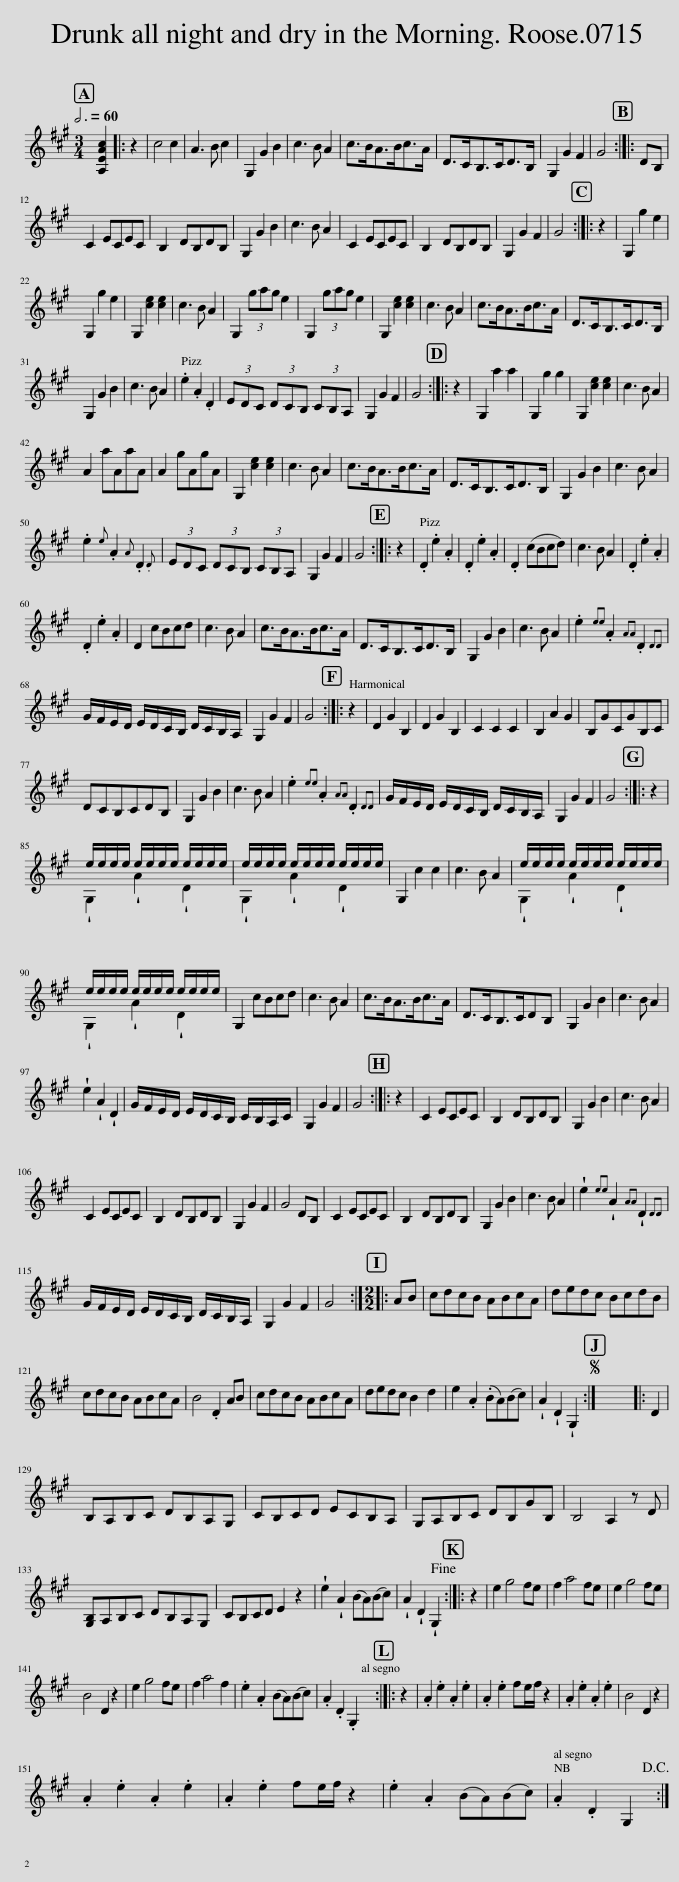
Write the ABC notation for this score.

X:1
%%score ( 1 2 )
L:1/8
Q:3/4=60
M:3/4
I:linebreak $
K:A
V:1 treble
V:2 treble
V:1
 [A,EAc]2 |: z2 | c4 c2 | A3 B c2 | G,2 G2 B2 | %5
 c3 B A2 | c>BA>Bc>A | D>CB,>CD>B, | G,2 G2 F2 | G4 :: %10
 DB, |$ C2 ECEC | B,2 DB,DB, | G,2 G2 B2 | c3 B A2 | %15
 C2 ECEC | B,2 DB,DB, | G,2 G2 F2 | G4 :: z2 | %20
 G,2 g2 e2 |$ G,2 g2 e2 | G,2 [ce]2 [ce]2 | c3 B A2 | G,2 (3gag e2 | %25
 G,2 (3gag e2 | G,2 [ce]2 [ce]2 | c3 B A2 | c>BA>Bc>A | D>CB,>CD>B, |$ %30
 G,2 G2 B2 | c3 B A2 | .e2 .A2 .D2 | (3EDC (3DCB, (3CB,A, | G,2 G2 F2 | %35
 G4 :: z2 | G,2 a2 a2 | G,2 g2 g2 | G,2 [ce]2 [ce]2 | %40
 c3 B A2 |$ A2 aAaA | A2 gAgA | G,2 [ce]2 [ce]2 | c3 B A2 | %45
 c>BA>Bc>A | D>CB,>CD>B, | G,2 G2 B2 | c3 B A2 |$ .e2{e} .A2{A} .D2{.D} | %50
 (3EDC (3DCB, (3CB,A, | G,2 G2 F2 | G4 :: z2 | .D2 .e2 .A2 | %55
 .D2 .e2 .A2 | .D2 (cBcd) | c3 B A2 | .D2 .e2 .A2 |$ .D2 .e2 .A2 | %60
 D2 cBcd | c3 B A2 | c>BA>Bc>A | D>CB,>CD>B, | G,2 G2 B2 | %65
 c3 B A2 | .e2{ee} .A2{AA} .D2{DD} |$ G/F/E/D/ E/D/C/B,/ D/C/B,/A,/ | G,2 G2 F2 | G4 :: %70
 z2 | D2 G2 B,2 | D2 G2 B,2 | C2 C2 C2 | B,2 A2 G2 | %75
 B,GCGB,C |$ DCB,CDB, | G,2 G2 B2 | c3 B A2 | .e2{ee} .A2{AA} .D2{DD} | %80
 G/F/E/D/ E/D/C/B,/ D/C/B,/A,/ | G,2 G2 F2 | G4 :: z2 |$ e/e/e/e/ e/e/e/e/ e/e/e/e/ | %85
 e/e/e/e/ e/e/e/e/ e/e/e/e/ | G,2 c2 c2 | c3 B A2 | e/e/e/e/ e/e/e/e/ e/e/e/e/ |$ e/e/e/e/ e/e/e/e/ e/e/e/e/ | %90
 G,2 cBcd | c3 B A2 | c>BA>Bc>A | D>CB,>CDB, | G,2 G2 B2 | %95
 c3 B A2 |$ !wedge!e2 !wedge!A2 !wedge!D2 | G/F/E/D/ E/D/C/B,/ C/B,/A,/C/ | G,2 G2 F2 | G4 :: %100
 z2 | C2 ECEC | B,2 DB,DB, | G,2 G2 B2 | c3 B A2 |$ %105
 C2 ECEC | B,2 DB,DB, | G,2 G2 F2 | G4 DB, | C2 ECEC | %110
 B,2 DB,DB, | G,2 G2 B2 | c3 B A2 | !wedge!e2{ee} !wedge!A2{AA} !wedge!D2{DD} |$ G/F/E/D/ E/D/C/B,/ D/C/B,/A,/ | %115
 G,2 G2 F2 | G4 ::[M:2/2] AB | cdcB ABcA | dedc BcdB |$ %120
 cdcB ABcA | B4 .D2 AB | cdcB ABcA | dedc B2 d2 | e2 .A2 (.BA)(Bc) | %125
 !wedge!A2 !wedge!D2 !wedge!G,2 :|S x8 |: D2 |$ B,A,B,C DB,A,G, | CB,CD ECB,A, | %130
 G,A,B,C DB,GB, | B,4 A,2 z D |$ [G,B,]A,B,C DB,A,G, | CB,CD E2 z2 | !wedge!e2 !wedge!A2 (BA)(Bc) | %135
 !wedge!A2 !wedge!D2 !wedge!G,2!fine! :: z2 | e2 g4 fe | f2 a4 fe | e2 g4 fe |$ %140
 B4 D2 z2 | e2 g4 fe | f2 a4 f2 | .e2 .A2 (BA)(Bc) | .A2 .D2 .G,2 :: %145
 z2 | .A2 .e2 .A2 .e2 | .A2 .e2 fe/f/ z2 | .A2 .e2 .A2 .e2 | B4 D2 z2 |$ %150
 .A2 .e2 .A2 .e2 | .A2 .e2 fe/f/ z2 | .e2 .A2 (BA)(Bc) | .A2 .D2 G,2!D.C.! :| %154
V:2
 x2 |: x2 | x6 | x6 | x6 | %5
 x6 | x6 | x6 | x6 | x4 :: %10
 x2 |$ x6 | x6 | x6 | x6 | %15
 x6 | x6 | x6 | x4 :: x2 | %20
 x6 |$ x6 | x6 | x6 | x6 | %25
 x6 | x6 | x6 | x6 | x6 |$ %30
 x6 | x6 | x6 | x6 | x6 | %35
 x4 :: x2 | x6 | x6 | x6 | %40
 x6 |$ x6 | x6 | x6 | x6 | %45
 x6 | x6 | x6 | x6 |$ x6 | %50
 x6 | x6 | x4 :: x2 | x6 | %55
 x6 | x6 | x6 | x6 |$ x6 | %60
 x6 | x6 | x6 | x6 | x6 | %65
 x6 | x6 |$ x6 | x6 | x4 :: %70
 x2 | x6 | x6 | x6 | x6 | %75
 x6 |$ x6 | x6 | x6 | x6 | %80
 x6 | x6 | x4 :: x2 |$ !wedge!G,2 !wedge!A2 !wedge!D2 | %85
 !wedge!G,2 !wedge!A2 !wedge!D2 | x6 | x6 | !wedge!G,2 !wedge!A2 !wedge!D2 |$ !wedge!G,2 !wedge!A2 !wedge!D2 | %90
 x6 | x6 | x6 | x6 | x6 | %95
 x6 |$ x6 | x6 | x6 | x4 :: %100
 x2 | x6 | x6 | x6 | x6 |$ %105
 x6 | x6 | x6 | x6 | x6 | %110
 x6 | x6 | x6 | x6 |$ x6 | %115
 x6 | x4 ::[M:2/2] x2 | x8 | x8 |$ %120
 x8 | x8 | x8 | x8 | x8 | %125
 x6 :| x8 |: x2 |$ x8 | x8 | %130
 x8 | x8 |$ x8 | x8 | x8 | %135
 x6 :: x2 | x8 | x8 | x8 |$ %140
 x8 | x8 | x8 | x8 | x6 :: %145
 x2 | x8 | x8 | x8 | x8 |$ %150
 x8 | x8 | x8 | x6 :| %154
